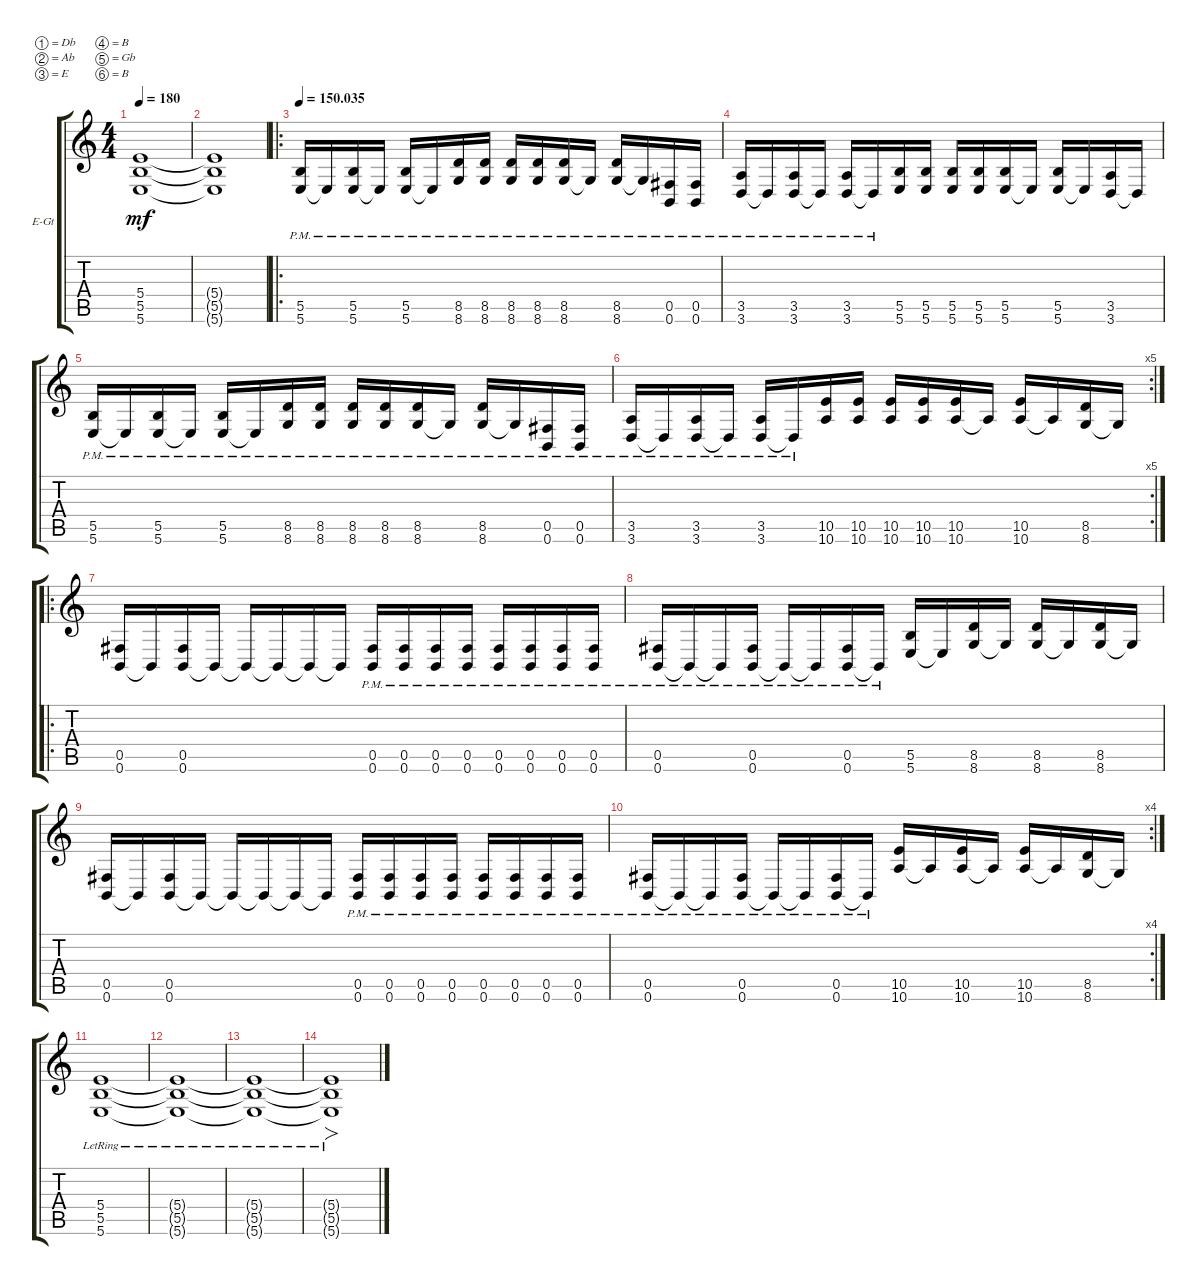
\bracketExtendMode groupsimilarinstruments
\firstSystemTrackNameOrientation horizontal
\otherSystemsTrackNameOrientation horizontal
\track ("Lead" "E-Gt") {instrument distortionguitar}
\staff {score tabs}
\tuning (Db4 Ab3 E3 B2 Gb2 B1)
\ts (4 4)
\tempo 180
\clef g2
\ks c
(5.6 5.5 5.4).1{dy mf} |
(5.6{t} 5.5{t} 5.4{t}).1 |
\ro
\tempo
150.035 (5.6{pm} 5.5{pm}).16 5.6{pm t}.16 (5.6{pm} 5.5{pm}).16 5.6{pm t}.16 (5.6{pm} 5.5{pm}).16 5.6{pm t}.16 (8.6{pm} 8.5{pm}).16 (8.6{pm} 8.5{pm}).16 (8.6{pm} 8.5{pm}).16 (8.6{pm} 8.5{pm}).16 (8.6{pm} 8.5{pm}).16 8.6{pm t}.16 (8.6{pm} 8.5{pm}).16 8.6{pm t}.16 (0.6{pm} 0.5{pm}).16 (0.6{pm} 0.5{pm}).16 |
(3.6{pm} 3.5{pm}).16 3.6{pm t}.16 (3.6{pm} 3.5{pm}).16 3.6{pm t}.16 (3.6{pm} 3.5{pm}).16 3.6{pm t}.16 (5.6 5.5).16 (5.6 5.5).16 (5.6 5.5).16 (5.6 5.5).16 (5.6 5.5).16 5.6{t}.16 (5.6 5.5).16 5.6{t}.16 (3.6 3.5).16 3.6{t}.16 |
(5.6{pm} 5.5{pm}).16 5.6{pm t}.16 (5.6{pm} 5.5{pm}).16 5.6{pm t}.16 (5.6{pm} 5.5{pm}).16 5.6{pm t}.16 (8.6{pm} 8.5{pm}).16 (8.6{pm} 8.5{pm}).16 (8.6{pm} 8.5{pm}).16 (8.6{pm} 8.5{pm}).16 (8.6{pm} 8.5{pm}).16 8.6{pm t}.16 (8.6{pm} 8.5{pm}).16 8.6{pm t}.16 (0.6{pm} 0.5{pm}).16 (0.6{pm} 0.5{pm}).16 |
\rc 5
(3.6{pm} 3.5{pm}).16 3.6{pm t}.16 (3.6{pm} 3.5{pm}).16 3.6{pm t}.16 (3.6{pm} 3.5{pm}).16 3.6{pm t}.16 (10.6 10.5).16 (10.6 10.5).16 (10.6 10.5).16 (10.6 10.5).16 (10.6 10.5).16 10.6{t}.16 (10.6 10.5).16 10.6{t}.16 (8.6 8.5).16 8.6{t}.16 |
\ro
(0.6 0.5).16 0.6{t}.16 (0.6 0.5).16 0.6{t}.16 0.6{t}.16 0.6{t}.16 0.6{t}.16 0.6{t}.16 (0.6{pm} 0.5{pm}).16 (0.6{pm} 0.5{pm}).16 (0.6{pm} 0.5{pm}).16 (0.6{pm} 0.5{pm}).16 (0.6{pm} 0.5{pm}).16 (0.6{pm} 0.5{pm}).16 (0.6{pm} 0.5{pm}).16 (0.6{pm} 0.5{pm}).16 |
(0.6{pm} 0.5{pm}).16 0.6{pm t}.16 0.6{pm t}.16 (0.6{pm} 0.5{pm}).16 0.6{pm t}.16 0.6{pm t}.16 (0.6{pm} 0.5{pm}).16 0.6{pm t}.16 (5.6 5.5).16 5.6{t}.16 (8.6 8.5).16 8.6{t}.16 (8.6 8.5).16 8.6{t}.16 (8.6 8.5).16 8.6{t}.16 |
(0.6 0.5).16 0.6{t}.16 (0.6 0.5).16 0.6{t}.16 0.6{t}.16 0.6{t}.16 0.6{t}.16 0.6{t}.16 (0.6{pm} 0.5{pm}).16 (0.6{pm} 0.5{pm}).16 (0.6{pm} 0.5{pm}).16 (0.6{pm} 0.5{pm}).16 (0.6{pm} 0.5{pm}).16 (0.6{pm} 0.5{pm}).16 (0.6{pm} 0.5{pm}).16 (0.6{pm} 0.5{pm}).16 |
\rc 4
(0.6{pm} 0.5{pm}).16 0.6{pm t}.16 0.6{pm t}.16 (0.6{pm} 0.5{pm}).16 0.6{pm t}.16 0.6{pm t}.16 (0.6{pm} 0.5{pm}).16 0.6{pm t}.16 (10.6 10.5).16 10.6{t}.16 (10.6 10.5).16 10.6{t}.16 (10.6 10.5).16 10.6{t}.16 (8.6 8.5).16 8.6{t}.16 |
(5.6{lr} 5.5{lr} 5.4{lr}).1 |
(5.6{lr t} 5.5{lr t} 5.4{lr t}).1 |
(5.6{lr t} 5.5{lr t} 5.4{lr t}).1 |
(5.6{lr t} 5.5{lr t} 5.4{lr t}).1{fo}
